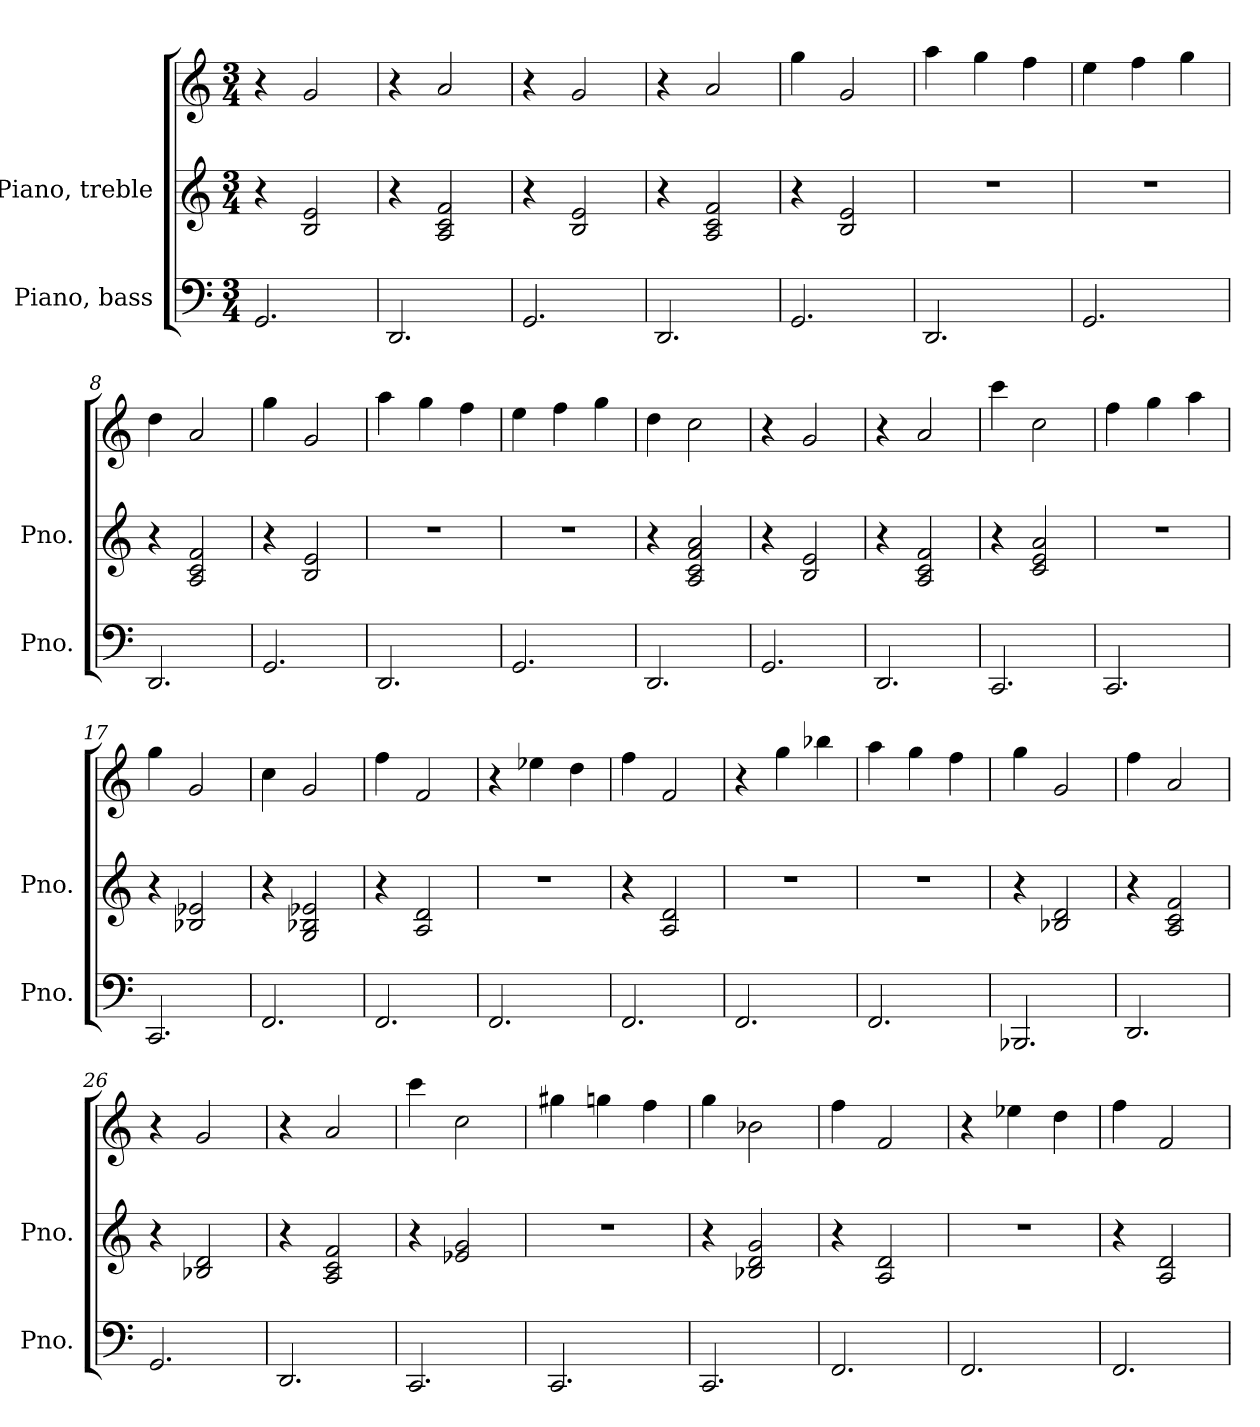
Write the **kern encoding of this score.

**kern	**kern	**kern
*part2	*part1	*part1
*staff3	*staff2	*staff1
*I"Piano, bass	*I"Piano, treble	*
*I'Pno.	*I'Pno.	*
*clefF4	*clefG2	*clefG2
*k[]	*k[]	*k[]
*M3/4	*M3/4	*M3/4
*MM60	*MM60	*MM60
=1	=1	=1
2.GG/	4r	4r
.	2B/ 2e/	2g/
=2	=2	=2
2.DD/	4r	4r
.	2A/ 2c/ 2f/	2a/
=3	=3	=3
2.GG/	4r	4r
.	2B/ 2e/	2g/
=4	=4	=4
2.DD/	4r	4r
.	2A/ 2c/ 2f/	2a/
=5	=5	=5
2.GG/	4r	4gg\
.	2B/ 2e/	2g/
=6	=6	=6
2.DD/	2.r	4aa\
.	.	4gg\
.	.	4ff\
=7	=7	=7
2.GG/	2.r	4ee\
.	.	4ff\
.	.	4gg\
=8	=8	=8
2.DD/	4r	4dd\
.	2A/ 2c/ 2f/	2a/
!!LO:LB:g=z
=9	=9	=9
2.GG/	4r	4gg\
.	2B/ 2e/	2g/
=10	=10	=10
2.DD/	2.r	4aa\
.	.	4gg\
.	.	4ff\
=11	=11	=11
2.GG/	2.r	4ee\
.	.	4ff\
.	.	4gg\
=12	=12	=12
2.DD/	4r	4dd\
.	2A/ 2c/ 2f/ 2a/	2cc\
=13	=13	=13
2.GG/	4r	4r
.	2B/ 2e/	2g/
=14	=14	=14
2.DD/	4r	4r
.	2A/ 2c/ 2f/	2a/
=15	=15	=15
2.CC/	4r	4ccc\
.	2c/ 2e/ 2a/	2cc\
=16	=16	=16
2.CC/	2.r	4ff\
.	.	4gg\
.	.	4aa\
=17	=17	=17
2.CC/	4r	4gg\
.	2B-X/ 2e-X/	2g/
=18	=18	=18
2.FF/	4r	4cc\
.	2G/ 2B-X/ 2e-X/	2g/
=19	=19	=19
2.FF/	4r	4ff\
.	2A/ 2d/	2f/
!!LO:LB:g=z
=20	=20	=20
2.FF/	2.r	4r
.	.	4ee-X\
.	.	4dd\
=21	=21	=21
2.FF/	4r	4ff\
.	2A/ 2d/	2f/
=22	=22	=22
2.FF/	2.r	4r
.	.	4gg\
.	.	4bb-X\
=23	=23	=23
2.FF/	2.r	4aa\
.	.	4gg\
.	.	4ff\
=24	=24	=24
2.BBB-X/	4r	4gg\
.	2B-X/ 2d/	2g/
=25	=25	=25
2.DD/	4r	4ff\
.	2A/ 2c/ 2f/	2a/
=26	=26	=26
2.GG/	4r	4r
.	2B-X/ 2d/	2g/
=27	=27	=27
2.DD/	4r	4r
.	2A/ 2c/ 2f/	2a/
=28	=28	=28
2.CC/	4r	4ccc\
.	2e-X/ 2g/	2cc\
=29	=29	=29
2.CC/	2.r	4gg#X\
.	.	4ggn\
.	.	4ff\
!!LO:LB:g=z
=30	=30	=30
2.CC/	4r	4gg\
.	2B-X/ 2d/ 2g/	2b-X\
=31	=31	=31
2.FF/	4r	4ff\
.	2A/ 2d/	2f/
=32	=32	=32
2.FF/	2.r	4r
.	.	4ee-X\
.	.	4dd\
=33	=33	=33
2.FF/	4r	4ff\
.	2A/ 2d/	2f/
=	=	=
*-	*-	*-
